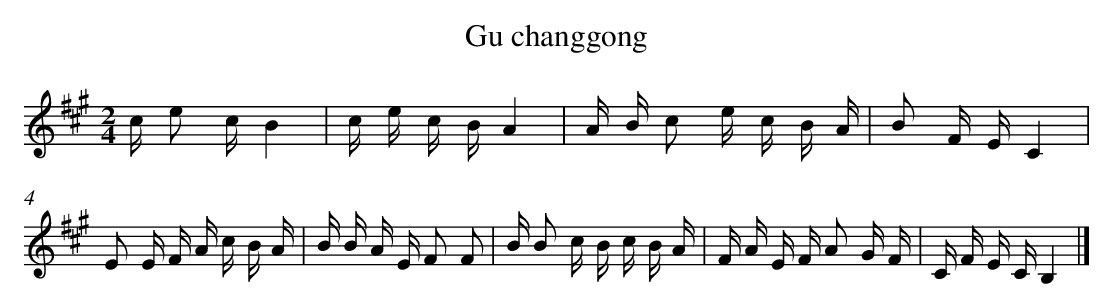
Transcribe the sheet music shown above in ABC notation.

X:1
T: Gu changgong
L: 1/16
M: 2/4
K: A
c e2 cB4 [I:setbarnb 1]|
c e c BA4 |
A B c2 e c B A |
B2 F EC4 |
E2 E F A c B A |
B B A E F2 F2 |
B B2 c B c B A |
F A E F A2 G F |
C F E CB,4 |]
